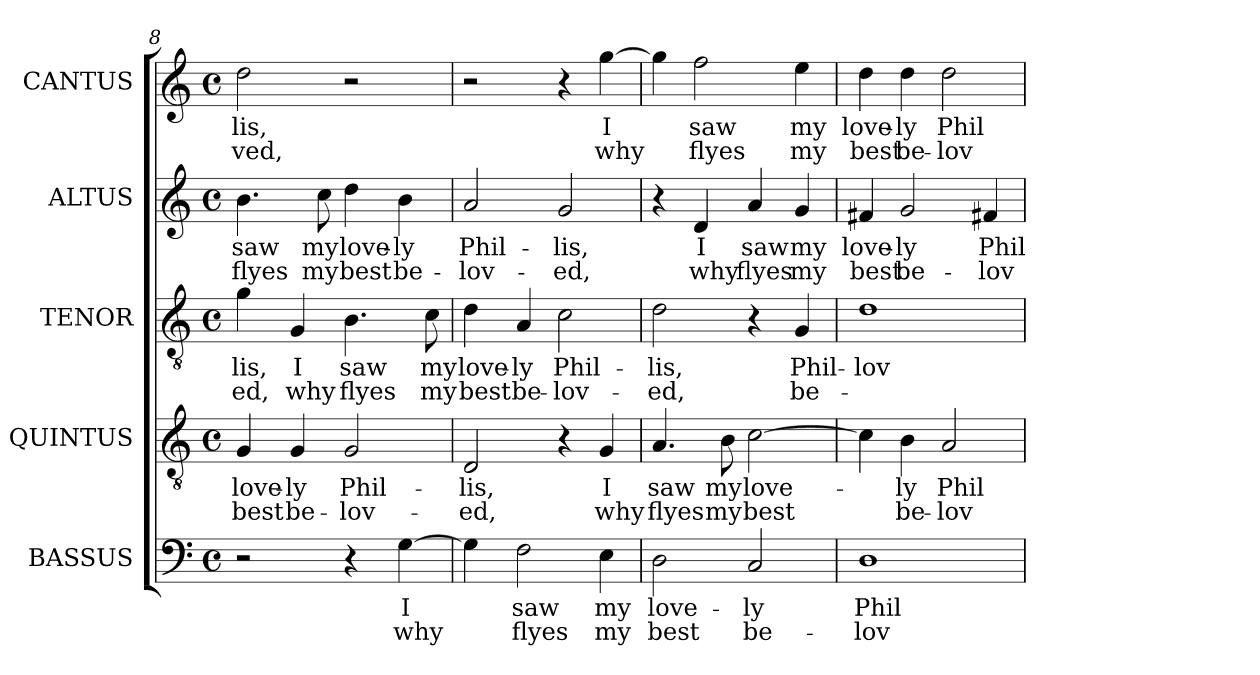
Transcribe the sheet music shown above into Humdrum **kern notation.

**kern	**text	**text	**kern	**text	**text	**kern	**text	**text	**kern	**text	**text	**kern	**text	**text
*part5	*part5	*part5	*part4	*part4	*part4	*part3	*part3	*part3	*part2	*part2	*part2	*part1	*part1	*part1
*staff5	*staff5	*staff5	*staff4	*staff4	*staff4	*staff3	*staff3	*staff3	*staff2	*staff2	*staff2	*staff1	*staff1	*staff1
*I"BASSUS	*	*	*I"QUINTUS	*	*	*I"TENOR	*	*	*I"ALTUS	*	*	*I"CANTUS	*	*
*I'B	*	*	*I'T	*	*	*	*	*	*	*	*	*I'S	*	*
*clefF4	*	*	*clefGv2	*	*	*clefGv2	*	*	*clefG2	*	*	*clefG2	*	*
*	*	*	*ITrd7c12	*	*	*ITrd7c12	*	*	*	*	*	*	*	*
*k[]	*	*	*k[]	*	*	*k[]	*	*	*k[]	*	*	*k[]	*	*
*C:	*	*	*C:	*	*	*C:	*	*	*C:	*	*	*C:	*	*
*M4/4	*	*	*M4/4	*	*	*M4/4	*	*	*M4/4	*	*	*M4/4	*	*
*met(c)	*	*	*met(c)	*	*	*met(c)	*	*	*met(c)	*	*	*met(c)	*	*
=8	=8	=8	=8	=8	=8	=8	=8	=8	=8	=8	=8	=8	=8	=8
!	!	!	!	!LO:LY:b:color=#000000	!LO:LY:b:color=#000000	!	!	!	!	!	!	!	!	!
!	!	!	!	!	!	!	!LO:LY:b:color=#000000	!LO:LY:b:color=#000000	!	!	!	!	!	!
!	!	!	!	!	!	!	!	!	!	!LO:LY:b:color=#000000	!LO:LY:b:color=#000000	!	!	!
!	!	!	!	!	!	!	!	!	!	!	!	!	!LO:LY:b:color=#000000	!LO:LY:b:color=#000000
2r	.	.	4GGi/	love-	best	4Gi\	-lis,	-ed,	4.bi\	saw	flyes	2ddi\	-lis,	-ved,
!	!	!	!	!LO:LY:b:color=#000000	!LO:LY:b:color=#000000	!	!	!	!	!	!	!	!	!
!	!	!	!	!	!	!	!LO:LY:b:color=#000000	!LO:LY:b:color=#000000	!	!	!	!	!	!
.	.	.	4GGi/	-ly	be-	4GGi/	I	why	.	.	.	.	.	.
!	!	!	!	!	!	!	!	!	!	!LO:LY:b:color=#000000	!LO:LY:b:color=#000000	!	!	!
.	.	.	.	.	.	.	.	.	8cci\	my	my	.	.	.
!	!	!	!	!LO:LY:b:color=#000000	!LO:LY:b:color=#000000	!	!	!	!	!	!	!	!	!
!	!	!	!	!	!	!	!LO:LY:b:color=#000000	!LO:LY:b:color=#000000	!	!	!	!	!	!
!	!	!	!	!	!	!	!	!	!	!LO:LY:b:color=#000000	!LO:LY:b:color=#000000	!	!	!
4r	.	.	2GGi/	Phil-	-lov-	4.BBi\	saw	flyes	4ddi\	love-	best	2r	.	.
!	!LO:LY:b:color=#000000	!LO:LY:b:color=#000000	!	!	!	!	!	!	!	!	!	!	!	!
!	!	!	!	!	!	!	!	!	!	!LO:LY:b:color=#000000	!LO:LY:b:color=#000000	!	!	!
[>4Gi\	I	why	.	.	.	.	.	.	4bi\	-ly	be-	.	.	.
!	!	!	!	!	!	!	!LO:LY:b:color=#000000	!LO:LY:b:color=#000000	!	!	!	!	!	!
.	.	.	.	.	.	8Ci\	my	my	.	.	.	.	.	.
=9	=9	=9	=9	=9	=9	=9	=9	=9	=9	=9	=9	=9	=9	=9
!	!	!	!	!LO:LY:b:color=#000000	!LO:LY:b:color=#000000	!	!	!	!	!	!	!	!	!
!	!	!	!	!	!	!	!LO:LY:b:color=#000000	!LO:LY:b:color=#000000	!	!	!	!	!	!
!	!	!	!	!	!	!	!	!	!	!LO:LY:b:color=#000000	!LO:LY:b:color=#000000	!	!	!
4Gi\]	.	.	2DDi/	-lis,	-ed,	4Di\	love-	best	2ai/	Phil-	-lov-	2r	.	.
!	!LO:LY:b:color=#000000	!LO:LY:b:color=#000000	!	!	!	!	!	!	!	!	!	!	!	!
!	!	!	!	!	!	!	!LO:LY:b:color=#000000	!LO:LY:b:color=#000000	!	!	!	!	!	!
2Fi\	saw	flyes	.	.	.	4AAi/	-ly	be-	.	.	.	.	.	.
!	!	!	!	!	!	!	!LO:LY:b:color=#000000	!LO:LY:b:color=#000000	!	!	!	!	!	!
!	!	!	!	!	!	!	!	!	!	!LO:LY:b:color=#000000	!LO:LY:b:color=#000000	!	!	!
.	.	.	4r	.	.	2Ci\	Phil-	-lov-	2gi/	-lis,	-ed,	4r	.	.
!	!LO:LY:b:color=#000000	!LO:LY:b:color=#000000	!	!	!	!	!	!	!	!	!	!	!	!
!	!	!	!	!LO:LY:b:color=#000000	!LO:LY:b:color=#000000	!	!	!	!	!	!	!	!	!
!	!	!	!	!	!	!	!	!	!	!	!	!	!LO:LY:b:color=#000000	!LO:LY:b:color=#000000
4Ei\	my	my	4GGi/	I	why	.	.	.	.	.	.	[>4ggi\	I	why
=10	=10	=10	=10	=10	=10	=10	=10	=10	=10	=10	=10	=10	=10	=10
!	!LO:LY:b:color=#000000	!LO:LY:b:color=#000000	!	!	!	!	!	!	!	!	!	!	!	!
!	!	!	!	!LO:LY:b:color=#000000	!LO:LY:b:color=#000000	!	!	!	!	!	!	!	!	!
!	!	!	!	!	!	!	!LO:LY:b:color=#000000	!LO:LY:b:color=#000000	!	!	!	!	!	!
2Di\	love-	best	4.AAi/	saw	flyes	2Di\	-lis,	-ed,	4r	.	.	4ggi\]	.	.
!	!	!	!	!	!	!	!	!	!	!LO:LY:b:color=#000000	!LO:LY:b:color=#000000	!	!	!
!	!	!	!	!	!	!	!	!	!	!	!	!	!LO:LY:b:color=#000000	!LO:LY:b:color=#000000
.	.	.	.	.	.	.	.	.	4di/	I	why	2ffi\	saw	flyes
!	!	!	!	!LO:LY:b:color=#000000	!LO:LY:b:color=#000000	!	!	!	!	!	!	!	!	!
.	.	.	8BBi\	my	my	.	.	.	.	.	.	.	.	.
!	!LO:LY:b:color=#000000	!LO:LY:b:color=#000000	!	!	!	!	!	!	!	!	!	!	!	!
!	!	!	!	!LO:LY:b:color=#000000	!LO:LY:b:color=#000000	!	!	!	!	!	!	!	!	!
!	!	!	!	!	!	!	!	!	!	!LO:LY:b:color=#000000	!LO:LY:b:color=#000000	!	!	!
2Ci/	-ly	be-	[>2Ci\	love-	best	4r	.	.	4ai/	saw	flyes	.	.	.
!	!	!	!	!	!	!	!LO:LY:b:color=#000000	!LO:LY:b:color=#000000	!	!	!	!	!	!
!	!	!	!	!	!	!	!	!	!	!LO:LY:b:color=#000000	!LO:LY:b:color=#000000	!	!	!
!	!	!	!	!	!	!	!	!	!	!	!	!	!LO:LY:b:color=#000000	!LO:LY:b:color=#000000
.	.	.	.	.	.	4GGi/	Phil-	be-	4gi/	my	my	4eei\	my	my
!!LO:PB:g=z
=11	=11	=11	=11	=11	=11	=11	=11	=11	=11	=11	=11	=11	=11	=11
!	!LO:LY:b:color=#000000	!LO:LY:b:color=#000000	!	!	!	!	!	!	!	!	!	!	!	!
!	!	!	!	!	!	!	!LO:LY:b:color=#000000	!	!	!	!	!	!	!
!	!	!	!	!	!	!	!	!	!	!LO:LY:b:color=#000000	!LO:LY:b:color=#000000	!	!	!
!	!	!	!	!	!	!	!	!	!	!	!	!	!LO:LY:b:color=#000000	!LO:LY:b:color=#000000
1Di	Phil-	-lov-	4Ci\]	.	.	1Di	-lov-	.	4f#Xi/	love-	best	4ddi\	love-	best
!	!	!	!	!LO:LY:b:color=#000000	!LO:LY:b:color=#000000	!	!	!	!	!	!	!	!	!
!	!	!	!	!	!	!	!	!	!	!LO:LY:b:color=#000000	!LO:LY:b:color=#000000	!	!	!
!	!	!	!	!	!	!	!	!	!	!	!	!	!LO:LY:b:color=#000000	!LO:LY:b:color=#000000
.	.	.	4BBi\	-ly	be-	.	.	.	2gi/	-ly	be-	4ddi\	-ly	be-
!	!	!	!	!LO:LY:b:color=#000000	!LO:LY:b:color=#000000	!	!	!	!	!	!	!	!	!
!	!	!	!	!	!	!	!	!	!	!	!	!	!LO:LY:b:color=#000000	!LO:LY:b:color=#000000
.	.	.	2AAi/	Phil-	-lov-	.	.	.	.	.	.	2ddi\	Phil-	-lov-
!	!	!	!	!	!	!	!	!	!	!LO:LY:b:color=#000000	!LO:LY:b:color=#000000	!	!	!
.	.	.	.	.	.	.	.	.	4f#Xi/	Phil-	-lov-	.	.	.
=	=	=	=	=	=	=	=	=	=	=	=	=	=	=
*-	*-	*-	*-	*-	*-	*-	*-	*-	*-	*-	*-	*-	*-	*-
